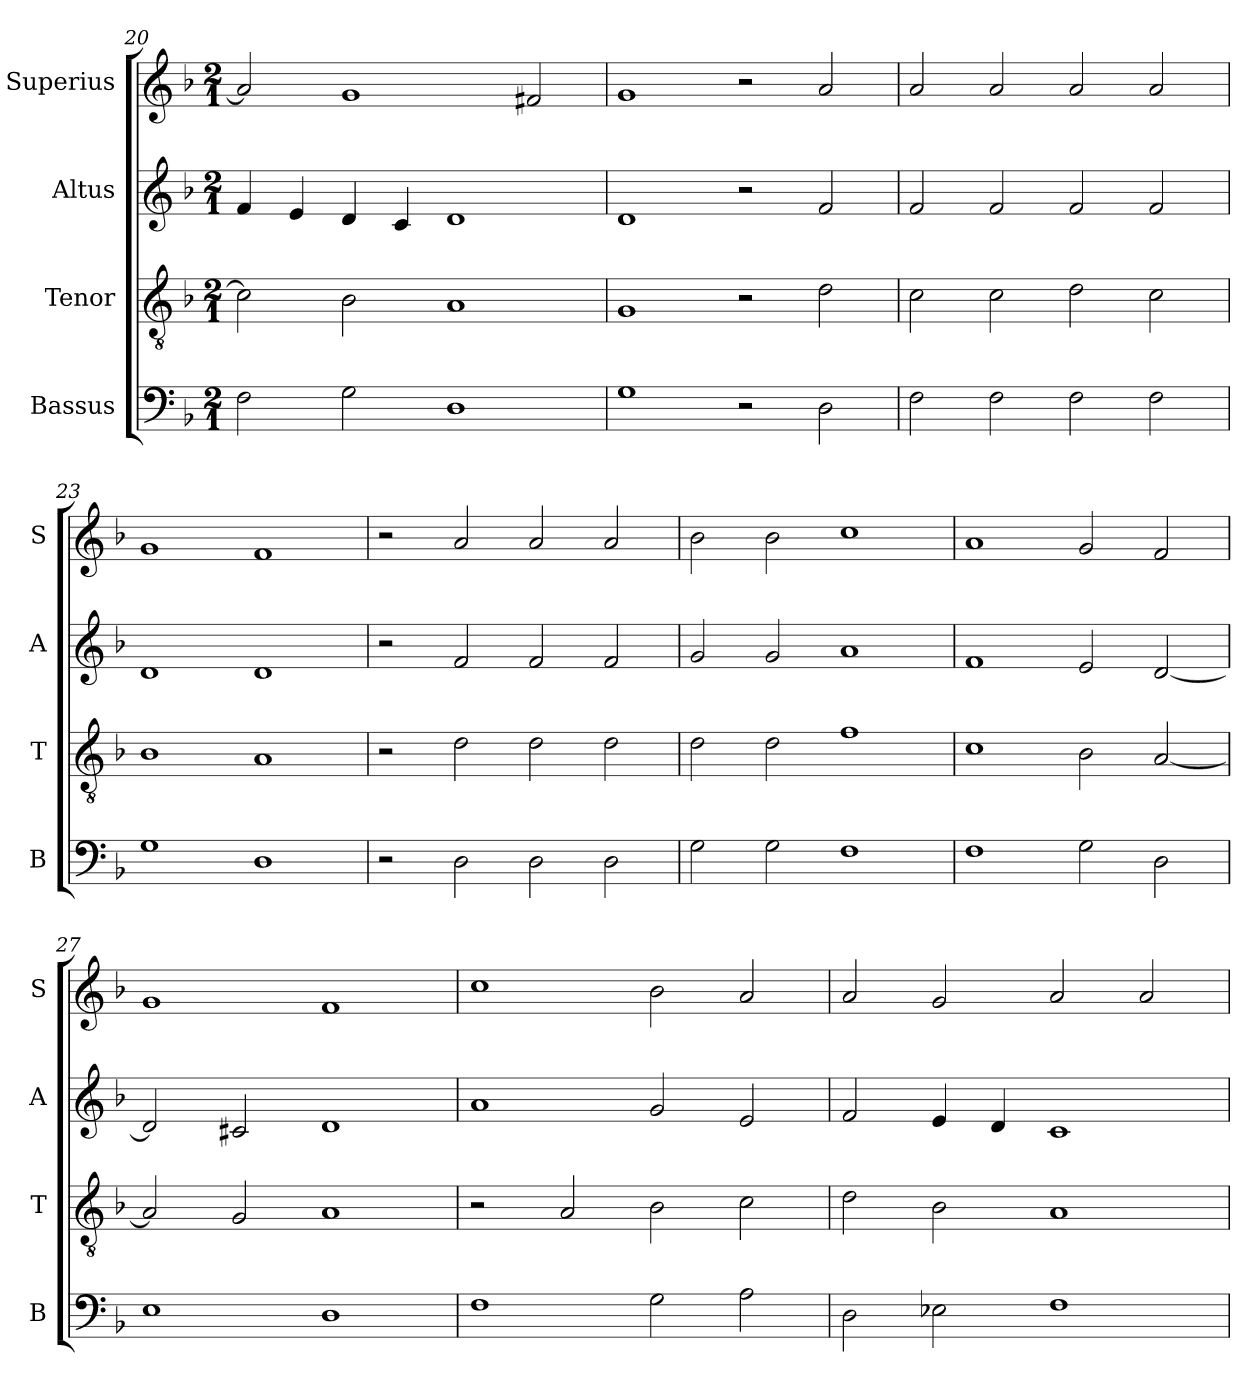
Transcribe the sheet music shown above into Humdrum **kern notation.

**kern	**kern	**kern	**kern
*part4	*part3	*part2	*part1
*staff4	*staff3	*staff2	*staff1
*I"Bassus	*I"Tenor	*I"Altus	*I"Superius
*I'B	*I'T	*I'A	*I'S
*clefF4	*clefGv2	*clefG2	*clefG2
*k[b-]	*k[b-]	*k[b-]	*k[b-]
*F:	*F:	*F:	*F:
*M2/1	*M2/1	*M2/1	*M2/1
=20	=20	=20	=20
2F	2c]	4f	2a]
.	.	4e	.
2G	2B-	4d	1g
.	.	4c	.
1D	1A	1d	.
.	.	.	2f#X
=21	=21	=21	=21
1G	1G	1d	1g
2r	2r	2r	2r
2D	2d	2f	2a
=22	=22	=22	=22
2F	2c	2f	2a
2F	2c	2f	2a
2F	2d	2f	2a
2F	2c	2f	2a
=23	=23	=23	=23
1G	1B-	1d	1g
1D	1A	1d	1f
=24	=24	=24	=24
2r	2r	2r	2r
2D	2d	2f	2a
2D	2d	2f	2a
2D	2d	2f	2a
=25	=25	=25	=25
2G	2d	2g	2b-
2G	2d	2g	2b-
1F	1f	1a	1cc
=26	=26	=26	=26
1F	1c	1f	1a
2G	2B-	2e	2g
2D	[2A	[2d	2f
=27	=27	=27	=27
1E	2A]	2d]	1g
.	2G	2c#X	.
1D	1A	1d	1f
=28	=28	=28	=28
1F	2r	1a	1cc
.	2A	.	.
2G	2B-	2g	2b-
2A	2c	2e	2a
=29	=29	=29	=29
2D	2d	2f	2a
2E-X	2B-	4e	2g
.	.	4d	.
1F	1A	1c	2a
.	.	.	2a
=	=	=	=
*-	*-	*-	*-
